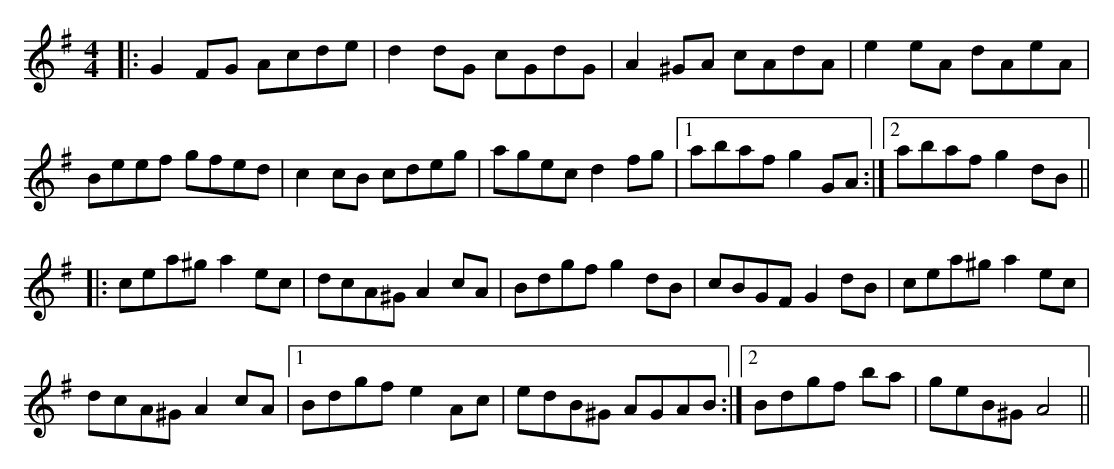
X:1
M:4/4
K:G
|:G2 FG Acde|d2 dG cGdG|A2 ^GA cAdA|e2 eA dAeA|
Beef gfed|c2 cB cdeg|agec d2 fg|1 abaf g2 GA:|2 abaf g2 dB||
|:cea^g a2 ec|dcA^G A2 cA|Bdgf g2 dB|cBGF G2 dB|cea^g a2 ec|
dcA^G A2 cA|1 Bdgf e2 Ac|edB^G AGAB:|2 Bdgf ba|geB^G A4||
